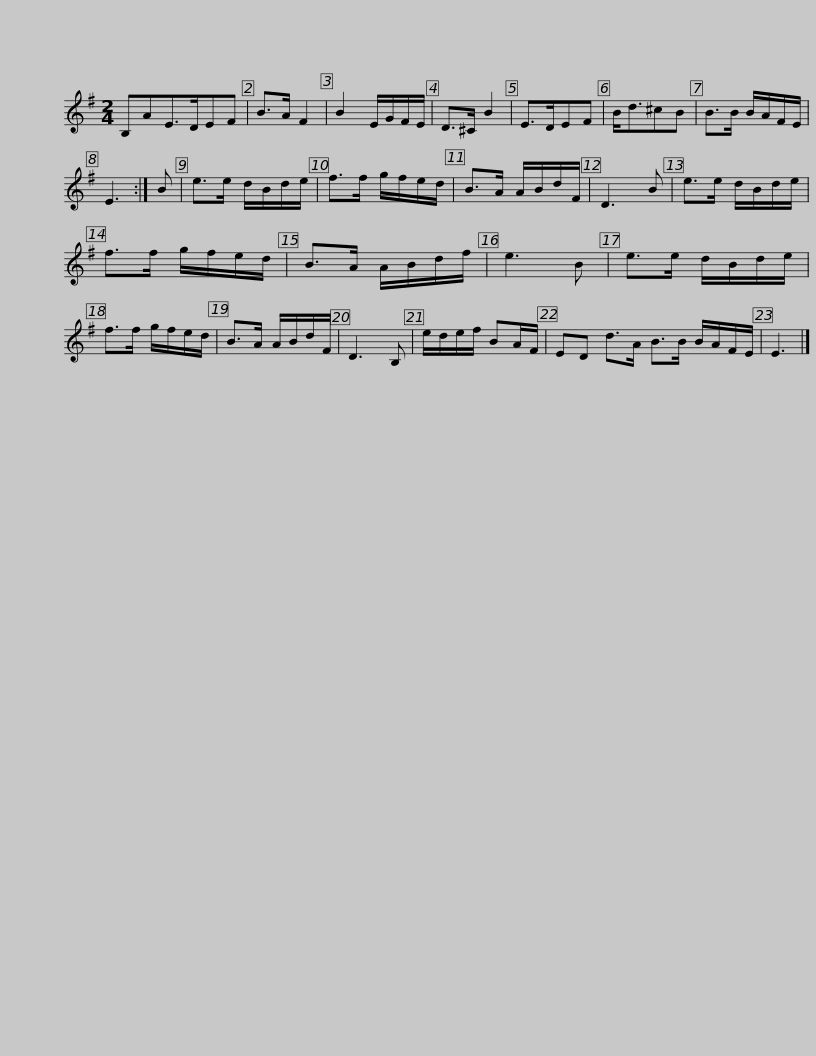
X:1
L:1/8
M:2/4
I:linebreak $
K:Emin
V:1 treble
V:1
 B,AE>DEF | B>A F2 | B2 E/G/F/E/ | D>^C B2 | E>DEF | %5
 B<d^cB | B>B B/A/F/E/ | E3 :| B |$ e>e d/B/d/e/ | %10
 f>f g/f/e/d/ | B>A A/B/d/F/ | D3 B | e>e d/B/d/e/ | f>f g/f/e/d/ | %15
 B>A A/B/d/f/ | e3 B |$ e>e d/B/d/e/ | f>f g/f/e/d/ | B>A A/B/d/F/ | %20
 D3 B, | e/d/e/f/ BA/F/ | ED d>A B>B B/A/F/E/ | E3 |] %24
